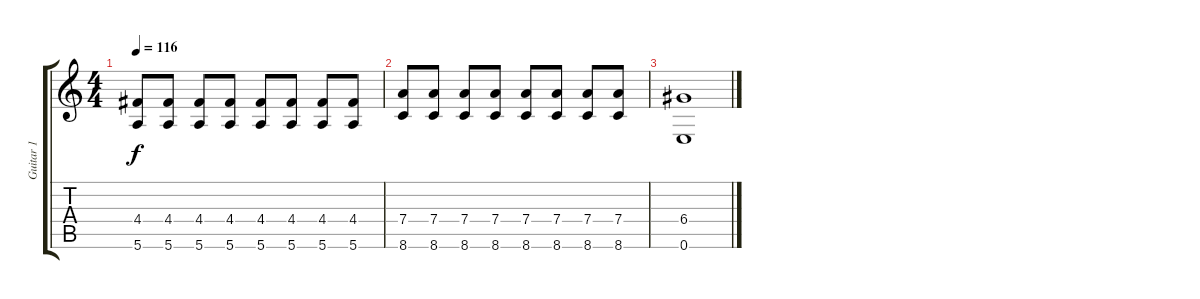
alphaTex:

\track ("Guitar 1" "Guitar 1") {instrument electricguitarclean}
\staff {score tabs}
\tuning (E4 B3 G3 D3 A2 E2) {hide}
\ts (4 4)
\tempo 116
\clef g2
\ks c
(4.4 5.6).8{dy f} (4.4 5.6).8 (4.4 5.6).8 (4.4 5.6).8 (4.4 5.6).8 (4.4 5.6).8 (4.4 5.6).8 (4.4 5.6).8 |
(7.4 8.6).8 (7.4 8.6).8 (7.4 8.6).8 (7.4 8.6).8 (7.4 8.6).8 (7.4 8.6).8 (7.4 8.6).8 (7.4 8.6).8 |
(6.4 0.6).1
